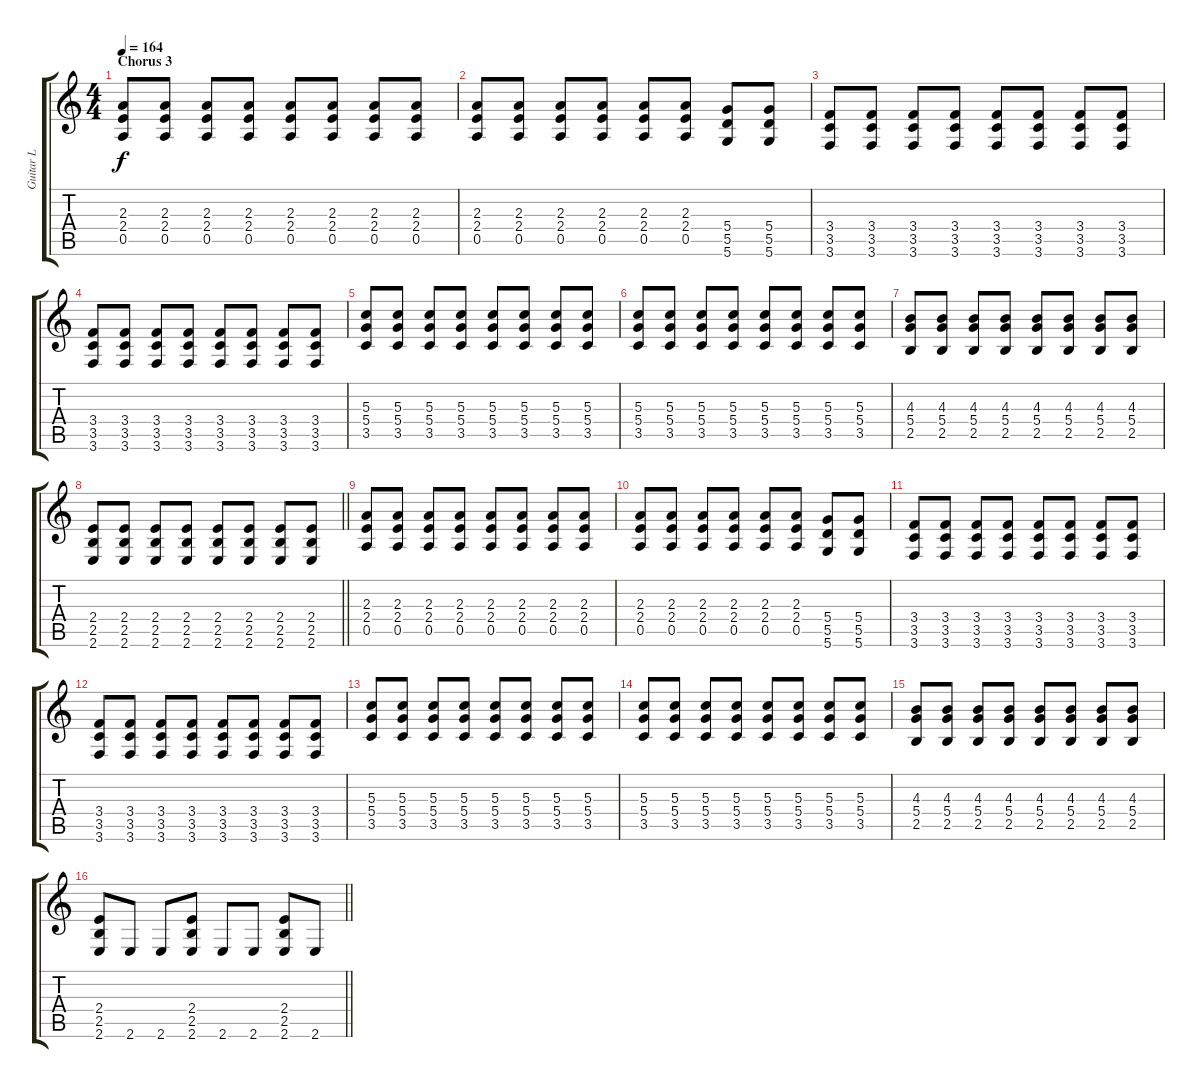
\track ("Guitar L" "Guitar L") {instrument distortionguitar}
\staff {score tabs}
\tuning (E4 B3 G3 D3 A2 D2) {hide}
\ts (4 4)
\section ("" "Chorus 3")
\tempo 164
\clef g2
\ks c
(2.3 2.4 0.5).8{dy f} (2.3 2.4 0.5).8 (2.3 2.4 0.5).8 (2.3 2.4 0.5).8 (2.3 2.4 0.5).8 (2.3 2.4 0.5).8 (2.3 2.4 0.5).8 (2.3 2.4 0.5).8 |
(2.3 2.4 0.5).8 (2.3 2.4 0.5).8 (2.3 2.4 0.5).8 (2.3 2.4 0.5).8 (2.3 2.4 0.5).8 (2.3 2.4 0.5).8 (5.4 5.5 5.6).8 (5.4 5.5 5.6).8 |
(3.4 3.5 3.6).8 (3.4 3.5 3.6).8 (3.4 3.5 3.6).8 (3.4 3.5 3.6).8 (3.4 3.5 3.6).8 (3.4 3.5 3.6).8 (3.4 3.5 3.6).8 (3.4 3.5 3.6).8 |
(3.4 3.5 3.6).8 (3.4 3.5 3.6).8 (3.4 3.5 3.6).8 (3.4 3.5 3.6).8 (3.4 3.5 3.6).8 (3.4 3.5 3.6).8 (3.4 3.5 3.6).8 (3.4 3.5 3.6).8 |
(5.3 5.4 3.5).8 (5.3 5.4 3.5).8 (5.3 5.4 3.5).8 (5.3 5.4 3.5).8 (5.3 5.4 3.5).8 (5.3 5.4 3.5).8 (5.3 5.4 3.5).8 (5.3 5.4 3.5).8 |
(5.3 5.4 3.5).8 (5.3 5.4 3.5).8 (5.3 5.4 3.5).8 (5.3 5.4 3.5).8 (5.3 5.4 3.5).8 (5.3 5.4 3.5).8 (5.3 5.4 3.5).8 (5.3 5.4 3.5).8 |
(4.3 5.4 2.5).8 (4.3 5.4 2.5).8 (4.3 5.4 2.5).8 (4.3 5.4 2.5).8 (4.3 5.4 2.5).8 (4.3 5.4 2.5).8 (4.3 5.4 2.5).8 (4.3 5.4 2.5).8 |
\barLineRight lightlight
(2.4 2.5 2.6).8 (2.4 2.5 2.6).8 (2.4 2.5 2.6).8 (2.4 2.5 2.6).8 (2.4 2.5 2.6).8 (2.4 2.5 2.6).8 (2.4 2.5 2.6).8 (2.4 2.5 2.6).8 |
(2.3 2.4 0.5).8 (2.3 2.4 0.5).8 (2.3 2.4 0.5).8 (2.3 2.4 0.5).8 (2.3 2.4 0.5).8 (2.3 2.4 0.5).8 (2.3 2.4 0.5).8 (2.3 2.4 0.5).8 |
(2.3 2.4 0.5).8 (2.3 2.4 0.5).8 (2.3 2.4 0.5).8 (2.3 2.4 0.5).8 (2.3 2.4 0.5).8 (2.3 2.4 0.5).8 (5.4 5.5 5.6).8 (5.4 5.5 5.6).8 |
(3.4 3.5 3.6).8 (3.4 3.5 3.6).8 (3.4 3.5 3.6).8 (3.4 3.5 3.6).8 (3.4 3.5 3.6).8 (3.4 3.5 3.6).8 (3.4 3.5 3.6).8 (3.4 3.5 3.6).8 |
(3.4 3.5 3.6).8 (3.4 3.5 3.6).8 (3.4 3.5 3.6).8 (3.4 3.5 3.6).8 (3.4 3.5 3.6).8 (3.4 3.5 3.6).8 (3.4 3.5 3.6).8 (3.4 3.5 3.6).8 |
(5.3 5.4 3.5).8 (5.3 5.4 3.5).8 (5.3 5.4 3.5).8 (5.3 5.4 3.5).8 (5.3 5.4 3.5).8 (5.3 5.4 3.5).8 (5.3 5.4 3.5).8 (5.3 5.4 3.5).8 |
(5.3 5.4 3.5).8 (5.3 5.4 3.5).8 (5.3 5.4 3.5).8 (5.3 5.4 3.5).8 (5.3 5.4 3.5).8 (5.3 5.4 3.5).8 (5.3 5.4 3.5).8 (5.3 5.4 3.5).8 |
(4.3 5.4 2.5).8 (4.3 5.4 2.5).8 (4.3 5.4 2.5).8 (4.3 5.4 2.5).8 (4.3 5.4 2.5).8 (4.3 5.4 2.5).8 (4.3 5.4 2.5).8 (4.3 5.4 2.5).8 |
\barLineRight lightlight
(2.4 2.5 2.6).8 2.6.8 2.6.8 (2.4 2.5 2.6).8 2.6.8 2.6.8 (2.4 2.5 2.6).8 2.6.8
